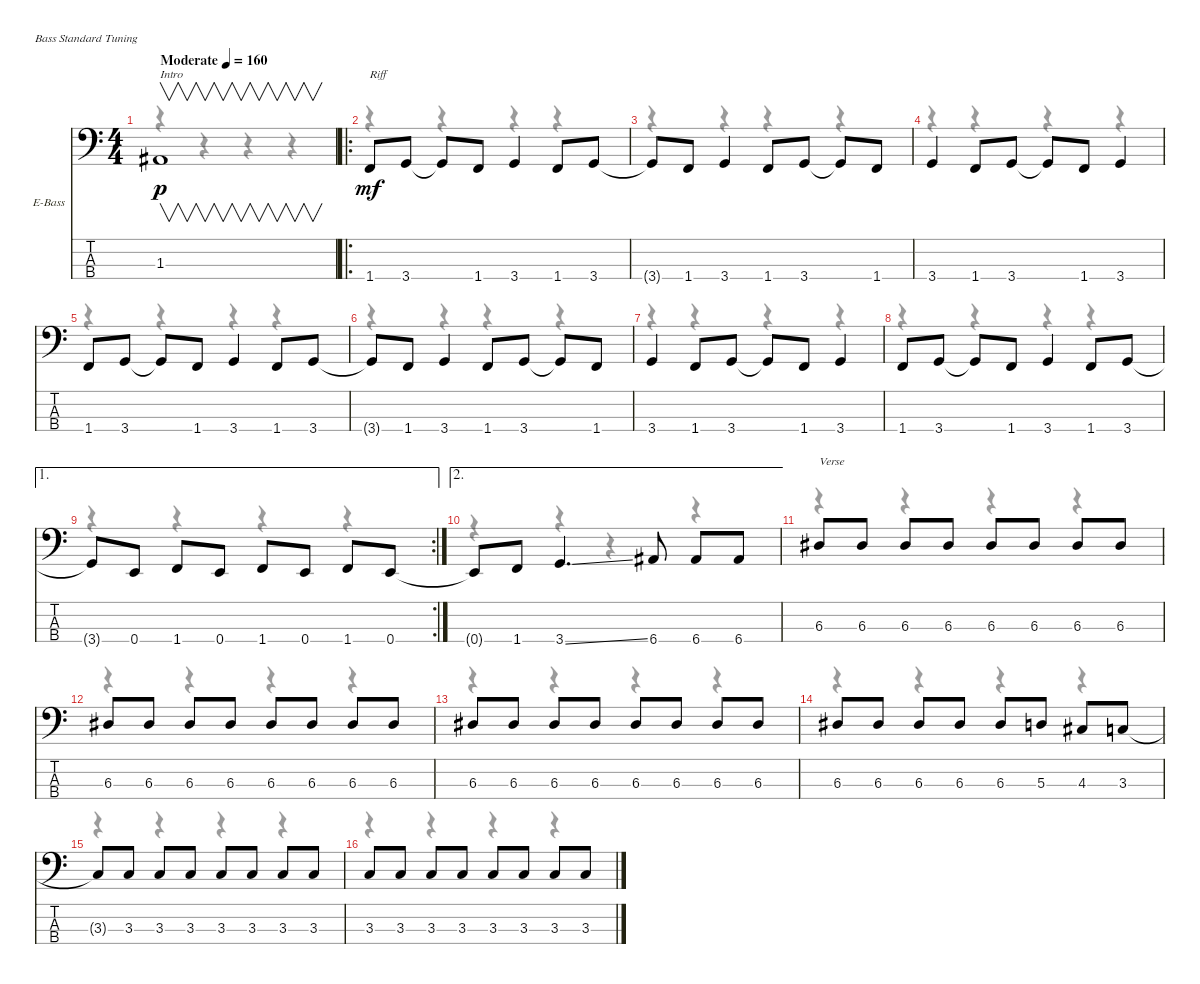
\bracketExtendMode nobrackets
\firstSystemTrackNameOrientation horizontal
\otherSystemsTrackNameOrientation horizontal
\track ("Bass" "E-Bass") {instrument electricbasspick}
\staff {score tabs}
\tuning (G2 D2 A1 E1)
\voice
\ts (4 4)
\beaming (8 2 2 2 2)
\tempo (160 "Moderate")
\clef f4
\ks c
1.3.1{v txt "Intro" dy p instrument electricbasspick} |
\ro
1.4.8{txt "Riff" dy mf} 3.4.8 3.4{t}.8 1.4.8 3.4.4 1.4.8 3.4.8 |
3.4{t}.8 1.4.8 3.4.4 1.4.8 3.4.8 3.4{t}.8 1.4.8 |
3.4.4 1.4.8 3.4.8 3.4{t}.8 1.4.8 3.4.4 |
1.4.8 3.4.8 3.4{t}.8 1.4.8 3.4.4 1.4.8 3.4.8 |
3.4{t}.8 1.4.8 3.4.4 1.4.8 3.4.8 3.4{t}.8 1.4.8 |
3.4.4 1.4.8 3.4.8 3.4{t}.8 1.4.8 3.4.4 |
1.4.8 3.4.8 3.4{t}.8 1.4.8 3.4.4 1.4.8 3.4.8 |
\ae 1
\rc 2
3.4{t}.8 0.4.8 1.4.8 0.4.8 1.4.8 0.4.8 1.4.8 0.4.8 |
\ae 2
0.4{t}.8 1.4.8 3.4{ss}.4{d} 6.4.8 6.4.8 6.4.8 |
6.3.8{txt "Verse"} 6.3.8 6.3.8 6.3.8 6.3.8 6.3.8 6.3.8 6.3.8 |
6.3.8 6.3.8 6.3.8 6.3.8 6.3.8 6.3.8 6.3.8 6.3.8 |
6.3.8 6.3.8 6.3.8 6.3.8 6.3.8 6.3.8 6.3.8 6.3.8 |
6.3.8 6.3.8 6.3.8 6.3.8 6.3.8 5.3.8 4.3.8 3.3.8 |
3.3{t}.8 3.3.8 3.3.8 3.3.8 3.3.8 3.3.8 3.3.8 3.3.8 |
3.3.8 3.3.8 3.3.8 3.3.8 3.3.8 3.3.8 3.3.8 3.3.8
\voice
\clef f4
\ottava regular
\simile none
\ks c
r.4{dy mf} r.4 r.4 r.4 |
r.4 r.4 r.4 r.4 |
r.4 r.4 r.4 r.4 |
r.4 r.4 r.4 r.4 |
r.4 r.4 r.4 r.4 |
r.4 r.4 r.4 r.4 |
r.4 r.4 r.4 r.4 |
r.4 r.4 r.4 r.4 |
r.4 r.4 r.4 r.4 |
r.4 r.4 r.4 r.4 |
r.4 r.4 r.4 r.4 |
r.4 r.4 r.4 r.4 |
r.4 r.4 r.4 r.4 |
r.4 r.4 r.4 r.4 |
r.4 r.4 r.4 r.4 |
r.4 r.4 r.4 r.4
